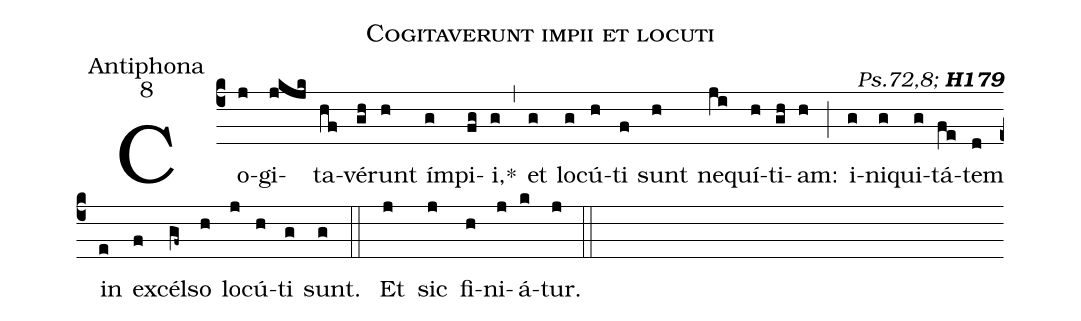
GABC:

name:Cogitaverunt impii et locuti;
office-part:Antiphona;
mode:8;
commentary:{\itshape\mdseries Ps.72,8;\/} {\bfseries H179};
%%
(c4) Co(j)gi(jkjk)ta(hf)vé(gh)runt(h) ím(g)pi(fg)i,<sp>*</sp>(g) (,)
et(g) lo(g)cú(h)ti(f) sunt(h) ne(ji)quí(h)ti(gh)am:(h) (;)
i(g)ni(g)qui(g)tá(fe)tem(d) in(e) ex(f)cél(gf~)so(h) lo(j)cú(h)ti(g) sunt.(g)
(::) <eu> Et(j) sic(j) fi(h)ni(j)á(k)tur.(j) </eu> (::)
